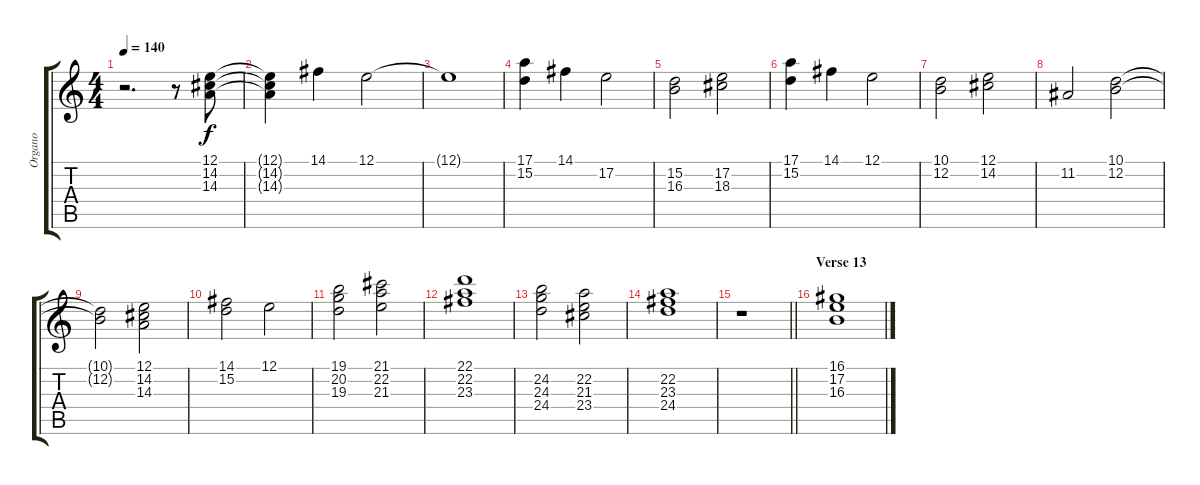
\track ("Organo" "Organo") {instrument rockorgan}
\staff {score tabs}
\tuning (E4 B3 G3 D3 A2 E2) {hide}
\ts (4 4)
\tempo 140
\clef g2
\ks c
r.2{d dy f} r.8 (12.1 14.2 14.3).8 |
(12.1{t} 14.2{t} 14.3{t}).4 14.1.4 12.1.2 |
12.1{t}.1 |
(17.1 15.2).4 14.1.4 17.2.2 |
(15.2 16.3).2 (17.2 18.3).2 |
(17.1 15.2).4 14.1.4 12.1.2 |
(10.1 12.2).2 (12.1 14.2).2 |
11.2.2 (10.1 12.2).2 |
(10.1{t} 12.2{t}).2 (12.1 14.2 14.3).2 |
(14.1 15.2).2 12.1.2 |
(19.1 20.2 19.3).2 (21.1 22.2 21.3).2 |
(22.1 22.2 23.3).1 |
(24.2 24.3 24.4).2 (22.2 21.3 23.4).2 |
(22.2 23.3 24.4).1 |
\barLineRight lightlight
r.1 |
\section ("" "Verse 13")
(16.1 17.2 16.3).1
